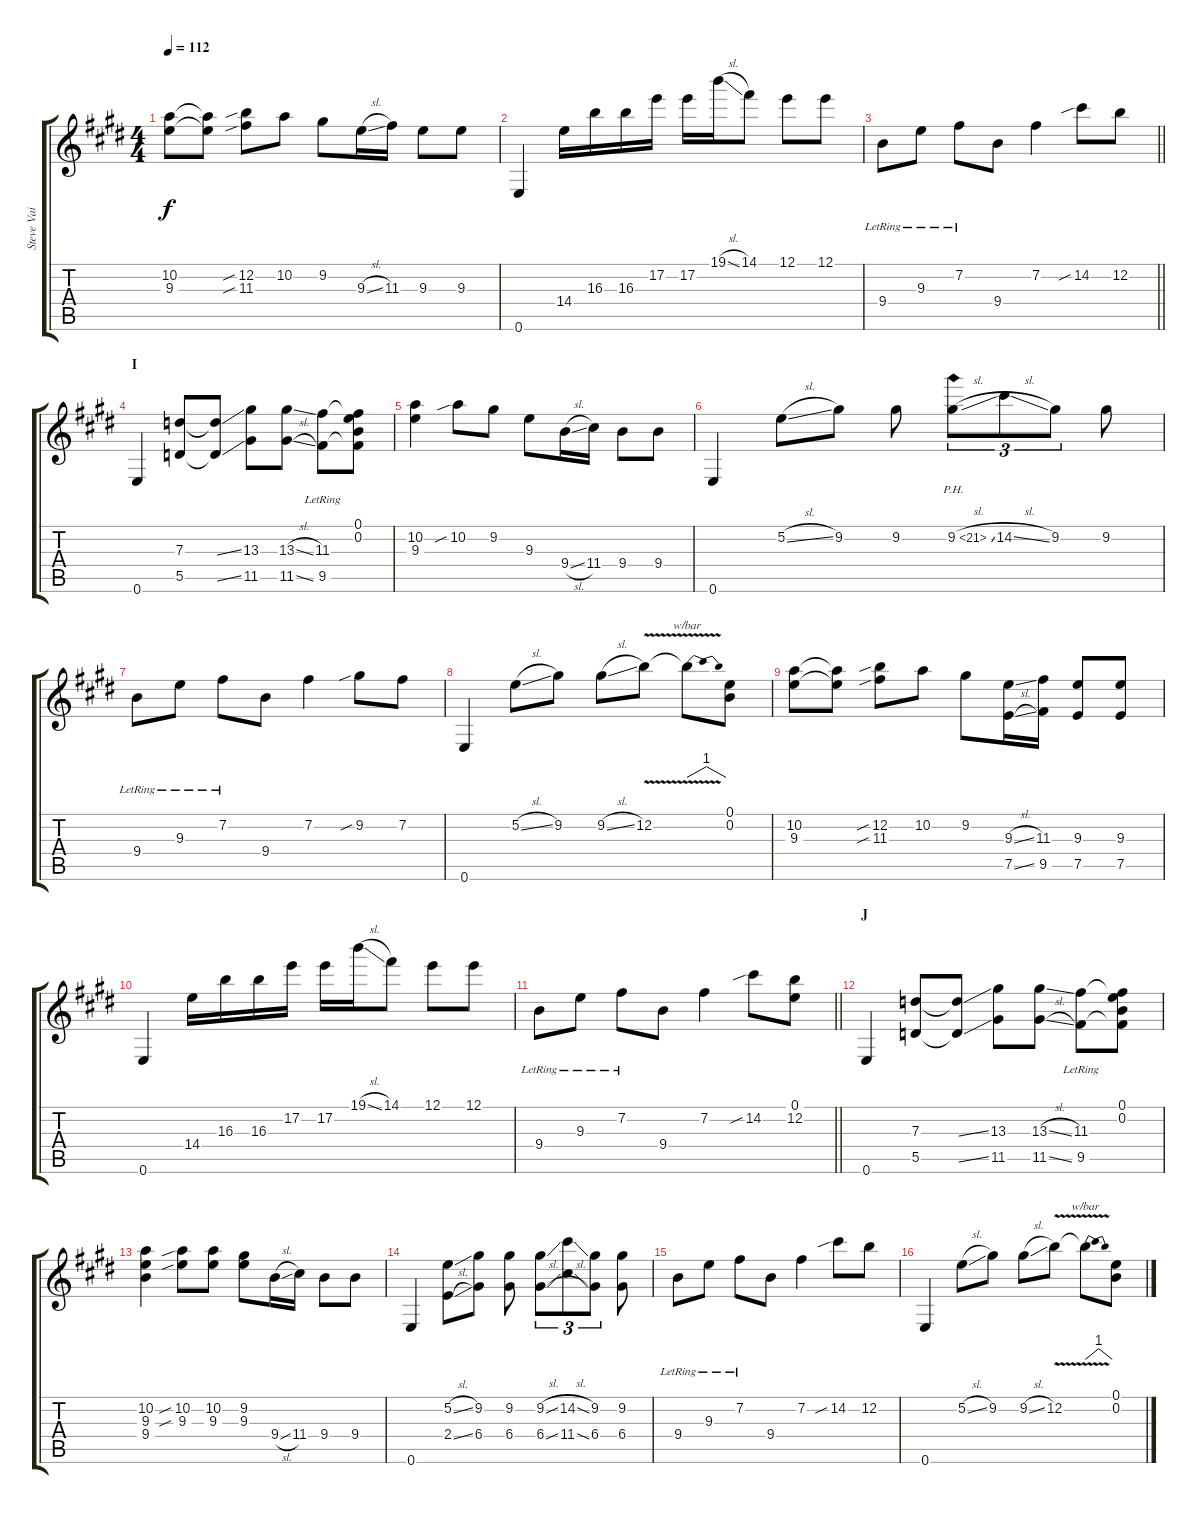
\track ("Steve Vai" "Steve Vai") {instrument overdrivenguitar}
\staff {score tabs}
\tuning (E4 B3 G3 D3 A2 E2) {hide}
\ts (4 4)
\tempo 112
\clef g2
\ks e
(10.2 9.3).8{dy f} (10.2{t} 9.3{t}).8 (12.2{sib} 11.3{sib}).8 10.2.8 9.2.8 9.3{sl}.16 11.3.16 9.3.8 9.3.8 |
0.6.4 14.4.16 16.3.16 16.3.16 17.2.16 17.2.16 19.1{sl}.16 14.1.8 12.1.8 12.1.8 |
\barLineRight lightlight
9.4{lr}.8 9.3{lr}.8 7.2{lr}.8 9.4.8 7.2.4 14.2{sib}.8 12.2.8 |
\section ("" "I")
0.6.4 (7.3 5.5).8 (7.3{ss t} 5.5{ss t}).8 (13.3 11.5).8 (13.3{sl} 11.5{sl}).8 (11.3{lr} 9.5).8 (0.1 0.2 11.3{t} 9.5{t}).8 |
(10.2 9.3).4 10.2{sib}.8 9.2.8 9.3.8 9.4{sl}.16 11.4.16 9.4.8 9.4.8 |
0.6.4 5.2{sl}.8 9.2.8 9.2.8 9.2{ph 12 sl}.8{tu (3 2)} 14.2{sl}.8{tu (3 2) beam merge} 9.2.8{tu (3 2)} 9.2.8 |
9.4{lr}.8 9.3{lr}.8 7.2{lr}.8 9.4.8 7.2.4 9.2{sib}.8 7.2.8 |
0.6.4 5.2{sl}.8 9.2.8 9.2{sl}.8 12.2{v}.8 12.2{v t}.8{tbe (dip default 0 0 10 4 60 0)} (0.1 0.2).8 |
(10.2 9.3).8 (10.2{t} 9.3{t}).8 (12.2{sib} 11.3{sib}).8 10.2.8 9.2.8 (9.3{sl} 7.5{sl}).16 (11.3 9.5).16 (9.3 7.5).8 (9.3 7.5).8 |
0.6.4 14.4.16 16.3.16 16.3.16 17.2.16 17.2.16 19.1{sl}.16 14.1.8 12.1.8 12.1.8 |
\barLineRight lightlight
9.4{lr}.8 9.3{lr}.8 7.2{lr}.8 9.4.8 7.2.4 14.2{sib}.8 (0.1 12.2).8 |
\section ("" "J")
0.6.4 (7.3 5.5).8 (7.3{ss t} 5.5{ss t}).8 (13.3 11.5).8 (13.3{sl} 11.5{sl}).8 (11.3{lr} 9.5).8 (0.1 0.2 11.3{t} 9.5{t}).8 |
(10.2 9.3 9.4).4 (10.2{sib} 9.3{sib}).8 (10.2 9.3).8 (9.2 9.3).8 9.4{sl}.16 11.4.16 9.4.8 9.4.8 |
0.6.4 (5.2{sl} 2.4{sl}).8 (9.2 6.4).8 (9.2 6.4).8 (9.2{sl} 6.4{sl}).8{tu (3 2)} (14.2{sl} 11.4{sl}).8{tu (3 2) beam merge} (9.2 6.4).8{tu (3 2)} (9.2 6.4).8 |
9.4{lr}.8 9.3{lr}.8 7.2{lr}.8 9.4.8 7.2.4 14.2{sib}.8 12.2.8 |
0.6.4 5.2{sl}.8 9.2.8 9.2{sl}.8 12.2{v}.8 12.2{v t}.8{tbe (dip default 0 0 10 4 60 0)} (0.1 0.2).8
